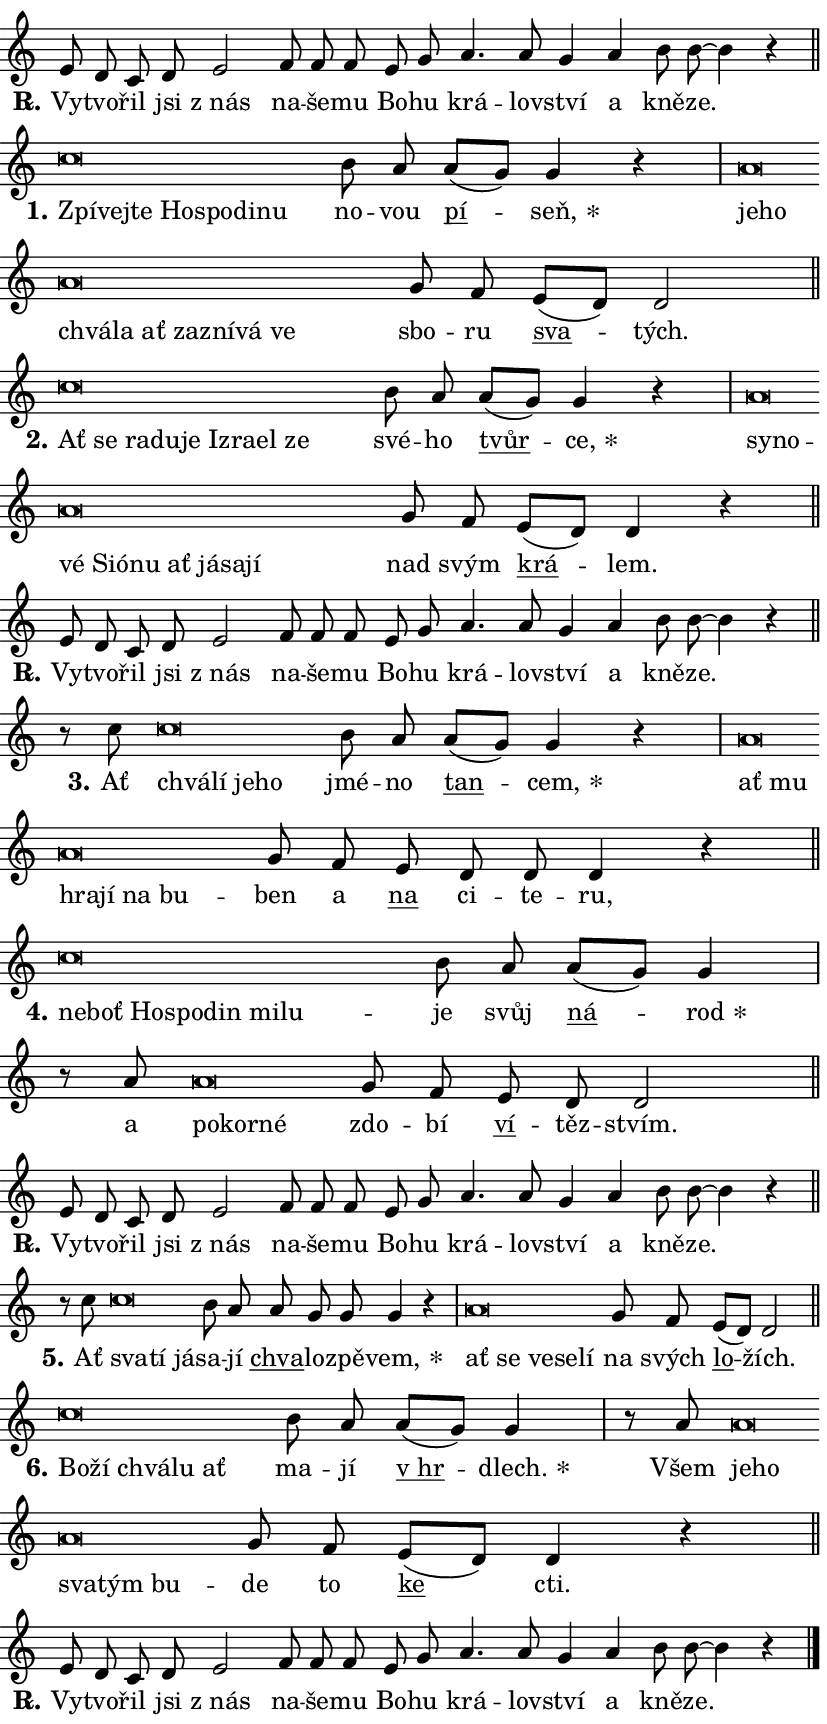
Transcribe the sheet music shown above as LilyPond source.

\version "2.24.0"
\header { tagline = "" }
\paper {
  indent = 0\cm
  top-margin = 0\cm
  right-margin = 0.13\cm % to fit lyric hyphens
  bottom-margin = 0\cm
  left-margin = 0\cm
  paper-width = 14\cm
  page-breaking = #ly:one-page-breaking
  system-system-spacing.basic-distance = #11
  score-system-spacing.basic-distance = #11
  ragged-last = ##f
}


%% Author: Thomas Morley
%% https://lists.gnu.org/archive/html/lilypond-user/2020-05/msg00002.html
#(define (line-position grob)
"Returns position of @var[grob} in current system:
   @code{'start}, if at first time-step
   @code{'end}, if at last time-step
   @code{'middle} otherwise
"
  (let* ((col (ly:item-get-column grob))
         (ln (ly:grob-object col 'left-neighbor))
         (rn (ly:grob-object col 'right-neighbor))
         (col-to-check-left (if (ly:grob? ln) ln col))
         (col-to-check-right (if (ly:grob? rn) rn col))
         (break-dir-left
           (and
             (ly:grob-property col-to-check-left 'non-musical #f)
             (ly:item-break-dir col-to-check-left)))
         (break-dir-right
           (and
             (ly:grob-property col-to-check-right 'non-musical #f)
             (ly:item-break-dir col-to-check-right))))
        (cond ((eqv? 1 break-dir-left) 'start)
              ((eqv? -1 break-dir-right) 'end)
              (else 'middle))))

#(define (tranparent-at-line-position vctor)
  (lambda (grob)
  "Relying on @code{line-position} select the relevant enry from @var{vctor}.
Used to determine transparency,"
    (case (line-position grob)
      ((end) (not (vector-ref vctor 0)))
      ((middle) (not (vector-ref vctor 1)))
      ((start) (not (vector-ref vctor 2))))))

noteHeadBreakVisibility =
#(define-music-function (break-visibility)(vector?)
"Makes @code{NoteHead}s transparent relying on @var{break-visibility}"
#{
  \override NoteHead.transparent =
    #(tranparent-at-line-position break-visibility)
#})

#(define delete-ledgers-for-transparent-note-heads
  (lambda (grob)
    "Reads whether a @code{NoteHead} is transparent.
If so this @code{NoteHead} is removed from @code{'note-heads} from
@var{grob}, which is supposed to be @code{LedgerLineSpanner}.
As a result ledgers are not printed for this @code{NoteHead}"
    (let* ((nhds-array (ly:grob-object grob 'note-heads))
           (nhds-list
             (if (ly:grob-array? nhds-array)
                 (ly:grob-array->list nhds-array)
                 '()))
           ;; Relies on the transparent-property being done before
           ;; Staff.LedgerLineSpanner.after-line-breaking is executed.
           ;; This is fragile ...
           (to-keep
             (remove
               (lambda (nhd)
                 (ly:grob-property nhd 'transparent #f))
               nhds-list)))
      ;; TODO find a better method to iterate over grob-arrays, similiar
      ;; to filter/remove etc for lists
      ;; For now rebuilt from scratch
      (set! (ly:grob-object grob 'note-heads)  '())
      (for-each
        (lambda (nhd)
          (ly:pointer-group-interface::add-grob grob 'note-heads nhd))
        to-keep))))

squashNotes = {
  \override NoteHead.X-extent = #'(-0.2 . 0.2)
  \override NoteHead.Y-extent = #'(-0.75 . 0)
  \override NoteHead.stencil =
    #(lambda (grob)
       (let ((pos (ly:grob-property grob 'staff-position)))
         (begin
           (if (< pos -7) (display "ERROR: Lower brevis then expected\n") (display ""))
           (if (<= pos -6) ly:text-interface::print ly:note-head::print))))
}
unSquashNotes = {
  \revert NoteHead.X-extent
  \revert NoteHead.Y-extent
  \revert NoteHead.stencil
}

hideNotes = \noteHeadBreakVisibility #begin-of-line-visible
unHideNotes = \noteHeadBreakVisibility #all-visible

% work-around for resetting accidentals
% https://lilypond.org/doc/v2.23/Documentation/notation/displaying-rhythms#unmetered-music
cadenzaMeasure = {
  \cadenzaOff
  \partial 1024 s1024
  \cadenzaOn
}

#(define-markup-command (accent layout props text) (markup?)
  "Underline accented syllable"
  (interpret-markup layout props
    #{\markup \override #'(offset . 4.3) \underline { #text }#}))

responsum = \markup \concat {
  "R" \hspace #-1.05 \path #0.1 #'((moveto 0 0.07) (lineto 0.9 0.8)) \hspace #0.05 "."
}

spaceSize = #0.6828661417322834 % exact space size for TeX Gyre Schola

\layout {
  \context {
    \Staff
    \remove "Time_signature_engraver"
    \override LedgerLineSpanner.after-line-breaking = #delete-ledgers-for-transparent-note-heads
  }
  \context {
    \Lyrics {
      \override LyricSpace.minimum-distance = \spaceSize
      \override LyricText.font-name = #"TeX Gyre Schola"
      \override LyricText.font-size = 1
      \override StanzaNumber.font-name = #"TeX Gyre Schola Bold"
      \override StanzaNumber.font-size = 1
    }
  }
  \context {
    \Score 
    \override NoteHead.text =
      #(lambda (grob) 
        (let ((pos (ly:grob-property grob 'staff-position)))
          #{\markup {
            \combine
              \halign #-0.55 \raise #(if (= pos -6) 0 0.5) \override #'(thickness . 2) \draw-line #'(3.2 . 0)
              \musicglyph "noteheads.sM1"
          }#}))
  }
}

% magnetic-lyrics.ily
%
%   written by
%     Jean Abou Samra <jean@abou-samra.fr>
%     Werner Lemberg <wl@gnu.org>
%
%   adapted by
%     Jiri Hon <jiri.hon@gmail.com>
%
% Version 2022-Apr-15

% https://www.mail-archive.com/lilypond-user@gnu.org/msg149350.html

#(define (Left_hyphen_pointer_engraver context)
   "Collect syllable-hyphen-syllable occurrences in lyrics and store
them in properties.  This engraver only looks to the left.  For
example, if the lyrics input is @code{foo -- bar}, it does the
following.

@itemize @bullet
@item
Set the @code{text} property of the @code{LyricHyphen} grob between
@q{foo} and @q{bar} to @code{foo}.

@item
Set the @code{left-hyphen} property of the @code{LyricText} grob with
text @q{foo} to the @code{LyricHyphen} grob between @q{foo} and
@q{bar}.
@end itemize

Use this auxiliary engraver in combination with the
@code{lyric-@/text::@/apply-@/magnetic-@/offset!} hook."
   (let ((hyphen #f)
         (text #f))
     (make-engraver
      (acknowledgers
       ((lyric-syllable-interface engraver grob source-engraver)
        (set! text grob)))
      (end-acknowledgers
       ((lyric-hyphen-interface engraver grob source-engraver)
        ;(when (not (grob::has-interface grob 'lyric-space-interface))
          (set! hyphen grob)));)
      ((stop-translation-timestep engraver)
       (when (and text hyphen)
         (ly:grob-set-object! text 'left-hyphen hyphen))
       (set! text #f)
       (set! hyphen #f)))))

#(define (lyric-text::apply-magnetic-offset! grob)
   "If the space between two syllables is less than the value in
property @code{LyricText@/.details@/.squash-threshold}, move the right
syllable to the left so that it gets concatenated with the left
syllable.

Use this function as a hook for
@code{LyricText@/.after-@/line-@/breaking} if the
@code{Left_@/hyphen_@/pointer_@/engraver} is active."
   (let ((hyphen (ly:grob-object grob 'left-hyphen #f)))
     (when hyphen
       (let ((left-text (ly:spanner-bound hyphen LEFT)))
         (when (grob::has-interface left-text 'lyric-syllable-interface)
           (let* ((common (ly:grob-common-refpoint grob left-text X))
                  (this-x-ext (ly:grob-extent grob common X))
                  (left-x-ext
                   (begin
                     ;; Trigger magnetism for left-text.
                     (ly:grob-property left-text 'after-line-breaking)
                     (ly:grob-extent left-text common X)))
                  ;; `delta` is the gap width between two syllables.
                  (delta (- (interval-start this-x-ext)
                            (interval-end left-x-ext)))
                  (details (ly:grob-property grob 'details))
                  (threshold (assoc-get 'squash-threshold details 0.2)))
             (when (< delta threshold)
               (let* (;; We have to manipulate the input text so that
                      ;; ligatures crossing syllable boundaries are not
                      ;; disabled.  For languages based on the Latin
                      ;; script this is essentially a beautification.
                      ;; However, for non-Western scripts it can be a
                      ;; necessity.
                      (lt (ly:grob-property left-text 'text))
                      (rt (ly:grob-property grob 'text))
                      (is-space (grob::has-interface hyphen 'lyric-space-interface))
                      (space (if is-space " " ""))
                      (extra-delta (if is-space spaceSize 0))
                      ;; Append new syllable.
                      (ltrt-space (if (and (string? lt) (string? rt))
                                (string-append lt space rt)
                                (make-concat-markup (list lt space rt))))
                      ;; Right-align `ltrt` to the right side.
                      (ltrt-space-markup (grob-interpret-markup
                               grob
                               (make-translate-markup
                                (cons (interval-length this-x-ext) 0)
                                (make-right-align-markup ltrt-space)))))
                 (begin
                   ;; Don't print `left-text`.
                   (ly:grob-set-property! left-text 'stencil #f)
                   ;; Set text and stencil (which holds all collected
                   ;; syllables so far) and shift it to the left.
                   (ly:grob-set-property! grob 'text ltrt-space)
                   (ly:grob-set-property! grob 'stencil ltrt-space-markup)
                   (ly:grob-translate-axis! grob (- (- delta extra-delta)) X))))))))))


#(define (lyric-hyphen::displace-bounds-first grob)
   ;; Make very sure this callback isn't triggered too early.
   (let ((left (ly:spanner-bound grob LEFT))
         (right (ly:spanner-bound grob RIGHT)))
     (ly:grob-property left 'after-line-breaking)
     (ly:grob-property right 'after-line-breaking)
     (ly:lyric-hyphen::print grob)))

squashThreshold = #0.4

\layout {
  \context {
    \Lyrics
    \consists #Left_hyphen_pointer_engraver
    \override LyricText.after-line-breaking =
      #lyric-text::apply-magnetic-offset!
    \override LyricHyphen.stencil = #lyric-hyphen::displace-bounds-first
    \override LyricText.details.squash-threshold = \squashThreshold
    \override LyricHyphen.minimum-distance = 0
    \override LyricHyphen.minimum-length = \squashThreshold
  }
}

squashText = \override LyricText.details.squash-threshold = 9999
unSquashText = \override LyricText.details.squash-threshold = \squashThreshold

leftText = \override LyricText.self-alignment-X = #LEFT
unLeftText = \revert LyricText.self-alignment-X

starOffset = #(lambda (grob) 
                (let ((x_offset (ly:self-alignment-interface::aligned-on-x-parent grob)))
                  (if (= x_offset 0) 0 (+ x_offset 1.2))))

star = #(define-music-function (syllable)(string?)
"Append star separator at the end of a syllable"
#{
  \once \override LyricText.X-offset = #starOffset
  \lyricmode { \markup {
    #syllable
    \override #'((font-name . "TeX Gyre Schola Bold")) \hspace #0.2 \lower #0.65 \larger "*"
  } }
#})

starAccent = #(define-music-function (syllable)(string?)
"Append star separator at the end of a syllable and make accent"
#{
  \once \override LyricText.X-offset = #starOffset
  \lyricmode { \markup {
    \accent #syllable
    \override #'((font-name . "TeX Gyre Schola Bold")) \hspace #0.2 \lower #0.65 \larger "*"
  } }
#})

breath = #(define-music-function (syllable)(string?)
"Append breathing indicator at the end of a syllable"
#{
  \lyricmode { \markup { #syllable "+" } }
#})

optionalBreath = #(define-music-function (syllable)(string?)
"Append optional breathing indicator at the end of a syllable"
#{
  \lyricmode { \markup { #syllable "(+)" } }
#})


\score {
    <<
        \new Voice = "melody" { \cadenzaOn \key c \major \relative { e'8 d c d e2 \bar "" f8 f f \bar "" e g \bar "" a4. a8 g4 \bar "" a b8 b~ b4 r \cadenzaMeasure \bar "||" \break } }
        \new Lyrics \lyricsto "melody" { \lyricmode { \set stanza = \responsum
Vy -- tvo -- řil jsi "z nás" na -- še -- mu Bo -- hu krá -- lov -- ství a kně -- ze. } }
    >>
    \layout {}
}

\score {
    <<
        \new Voice = "melody" { \cadenzaOn \key c \major \relative { \squashNotes c''\breve*1/16 \hideNotes \breve*1/16 \bar "" \breve*1/16 \bar "" \breve*1/16 \bar "" \breve*1/16 \bar "" \breve*1/16 \breve*1/16 \bar "" \unHideNotes \unSquashNotes b8 a \bar "" a[( g)] g4 r \cadenzaMeasure \bar "|" \squashNotes a\breve*1/16 \hideNotes \breve*1/16 \bar "" \breve*1/16 \bar "" \breve*1/16 \bar "" \breve*1/16 \bar "" \breve*1/16 \bar "" \breve*1/16 \bar "" \breve*1/16 \breve*1/16 \bar "" \unHideNotes \unSquashNotes g8 f \bar "" e[( d)] d2 \cadenzaMeasure \bar "||" \break } }
        \new Lyrics \lyricsto "melody" { \lyricmode { \set stanza = "1."
\leftText Zpí -- \squashText vej -- te Ho -- spo -- di -- nu \unLeftText \unSquashText no -- vou \markup \accent pí -- \star seň, \leftText je -- \squashText ho chvá -- la ať za -- zní -- vá ve \unLeftText \unSquashText sbo -- ru \markup \accent sva -- tých. } }
    >>
    \layout {}
}

\score {
    <<
        \new Voice = "melody" { \cadenzaOn \key c \major \relative { \squashNotes c''\breve*1/16 \hideNotes \breve*1/16 \bar "" \breve*1/16 \bar "" \breve*1/16 \bar "" \breve*1/16 \bar "" \breve*1/16 \bar "" \breve*1/16 \bar "" \breve*1/16 \breve*1/16 \bar "" \unHideNotes \unSquashNotes b8 a \bar "" a[( g)] g4 r \cadenzaMeasure \bar "|" \squashNotes a\breve*1/16 \hideNotes \breve*1/16 \bar "" \breve*1/16 \bar "" \breve*1/16 \bar "" \breve*1/16 \bar "" \breve*1/16 \bar "" \breve*1/16 \bar "" \breve*1/16 \bar "" \breve*1/16 \breve*1/16 \bar "" \unHideNotes \unSquashNotes g8 f \bar "" e[( d)] d4 r \cadenzaMeasure \bar "||" \break } }
        \new Lyrics \lyricsto "melody" { \lyricmode { \set stanza = "2."
\leftText Ať \squashText se ra -- du -- je Iz -- ra -- el ze \unLeftText \unSquashText své -- ho \markup \accent tvůr -- \star ce, \leftText sy -- \squashText no -- vé Si -- ó -- nu ať já -- sa -- jí \unLeftText \unSquashText nad svým \markup \accent krá -- lem. } }
    >>
    \layout {}
}

\score {
    <<
        \new Voice = "melody" { \cadenzaOn \key c \major \relative { e'8 d c d e2 \bar "" f8 f f \bar "" e g \bar "" a4. a8 g4 \bar "" a b8 b~ b4 r \cadenzaMeasure \bar "||" \break } }
        \new Lyrics \lyricsto "melody" { \lyricmode { \set stanza = \responsum
Vy -- tvo -- řil jsi "z nás" na -- še -- mu Bo -- hu krá -- lov -- ství a kně -- ze. } }
    >>
    \layout {}
}

\score {
    <<
        \new Voice = "melody" { \cadenzaOn \key c \major \relative { r8 c''8 \squashNotes c\breve*1/16 \hideNotes \breve*1/16 \bar "" \breve*1/16 \breve*1/16 \bar "" \unHideNotes \unSquashNotes b8 a \bar "" a[( g)] g4 r \cadenzaMeasure \bar "|" \squashNotes a\breve*1/16 \hideNotes \breve*1/16 \bar "" \breve*1/16 \bar "" \breve*1/16 \bar "" \breve*1/16 \breve*1/16 \bar "" \unHideNotes \unSquashNotes g8 f \bar "" e d d d4 r \cadenzaMeasure \bar "||" \break } }
        \new Lyrics \lyricsto "melody" { \lyricmode { \set stanza = "3."
Ať \leftText chvá -- \squashText lí je -- ho \unLeftText \unSquashText jmé -- no \markup \accent tan -- \star cem, \leftText ať \squashText mu hra -- jí na bu -- \unLeftText \unSquashText ben a \markup \accent na ci -- te -- ru, } }
    >>
    \layout {}
}

\score {
    <<
        \new Voice = "melody" { \cadenzaOn \key c \major \relative { \squashNotes c''\breve*1/16 \hideNotes \breve*1/16 \bar "" \breve*1/16 \bar "" \breve*1/16 \bar "" \breve*1/16 \bar "" \breve*1/16 \breve*1/16 \bar "" \unHideNotes \unSquashNotes b8 a \bar "" a[( g)] g4 \cadenzaMeasure \bar "|" r8 a8 \squashNotes a\breve*1/16 \hideNotes \breve*1/16 \breve*1/16 \bar "" \unHideNotes \unSquashNotes g8 f \bar "" e d d2 \cadenzaMeasure \bar "||" \break } }
        \new Lyrics \lyricsto "melody" { \lyricmode { \set stanza = "4."
\leftText ne -- \squashText boť Ho -- spo -- din mi -- lu -- \unLeftText \unSquashText je svůj \markup \accent ná -- \star rod a \leftText po -- \squashText kor -- né \unLeftText \unSquashText zdo -- bí \markup \accent ví -- těz -- stvím. } }
    >>
    \layout {}
}

\score {
    <<
        \new Voice = "melody" { \cadenzaOn \key c \major \relative { e'8 d c d e2 \bar "" f8 f f \bar "" e g \bar "" a4. a8 g4 \bar "" a b8 b~ b4 r \cadenzaMeasure \bar "||" \break } }
        \new Lyrics \lyricsto "melody" { \lyricmode { \set stanza = \responsum
Vy -- tvo -- řil jsi "z nás" na -- še -- mu Bo -- hu krá -- lov -- ství a kně -- ze. } }
    >>
    \layout {}
}

\score {
    <<
        \new Voice = "melody" { \cadenzaOn \key c \major \relative { r8 c''8 \squashNotes c\breve*1/16 \hideNotes \breve*1/16 \breve*1/16 \bar "" \unHideNotes \unSquashNotes b8 a \bar "" a g g g4 r \cadenzaMeasure \bar "|" \squashNotes a\breve*1/16 \hideNotes \breve*1/16 \bar "" \breve*1/16 \bar "" \breve*1/16 \breve*1/16 \bar "" \unHideNotes \unSquashNotes g8 f \bar "" e[( d)] d2 \cadenzaMeasure \bar "||" \break } }
        \new Lyrics \lyricsto "melody" { \lyricmode { \set stanza = "5."
Ať \leftText sva -- \squashText tí já -- \unLeftText \unSquashText sa -- jí \markup \accent chva -- lo -- zpě -- \star vem, \leftText ať \squashText se ve -- se -- lí \unLeftText \unSquashText na svých \markup \accent lo -- žích. } }
    >>
    \layout {}
}

\score {
    <<
        \new Voice = "melody" { \cadenzaOn \key c \major \relative { \squashNotes c''\breve*1/16 \hideNotes \breve*1/16 \bar "" \breve*1/16 \bar "" \breve*1/16 \breve*1/16 \bar "" \unHideNotes \unSquashNotes b8 a \bar "" a[( g)] g4 \cadenzaMeasure \bar "|" r8 a8 \squashNotes a\breve*1/16 \hideNotes \breve*1/16 \bar "" \breve*1/16 \bar "" \breve*1/16 \breve*1/16 \bar "" \unHideNotes \unSquashNotes g8 f \bar "" e[( d)] d4 r \cadenzaMeasure \bar "||" \break } }
        \new Lyrics \lyricsto "melody" { \lyricmode { \set stanza = "6."
\leftText Bo -- \squashText ží chvá -- lu ať \unLeftText \unSquashText ma -- jí \markup \accent "v hr" -- \star dlech. Všem \leftText je -- \squashText ho sva -- tým bu -- \unLeftText \unSquashText de to \markup \accent ke cti. } }
    >>
    \layout {}
}

\score {
    <<
        \new Voice = "melody" { \cadenzaOn \key c \major \relative { e'8 d c d e2 \bar "" f8 f f \bar "" e g \bar "" a4. a8 g4 \bar "" a b8 b~ b4 r \cadenzaMeasure \bar "||" \break } \bar "|." }
        \new Lyrics \lyricsto "melody" { \lyricmode { \set stanza = \responsum
Vy -- tvo -- řil jsi "z nás" na -- še -- mu Bo -- hu krá -- lov -- ství a kně -- ze. } }
    >>
    \layout {}
}
